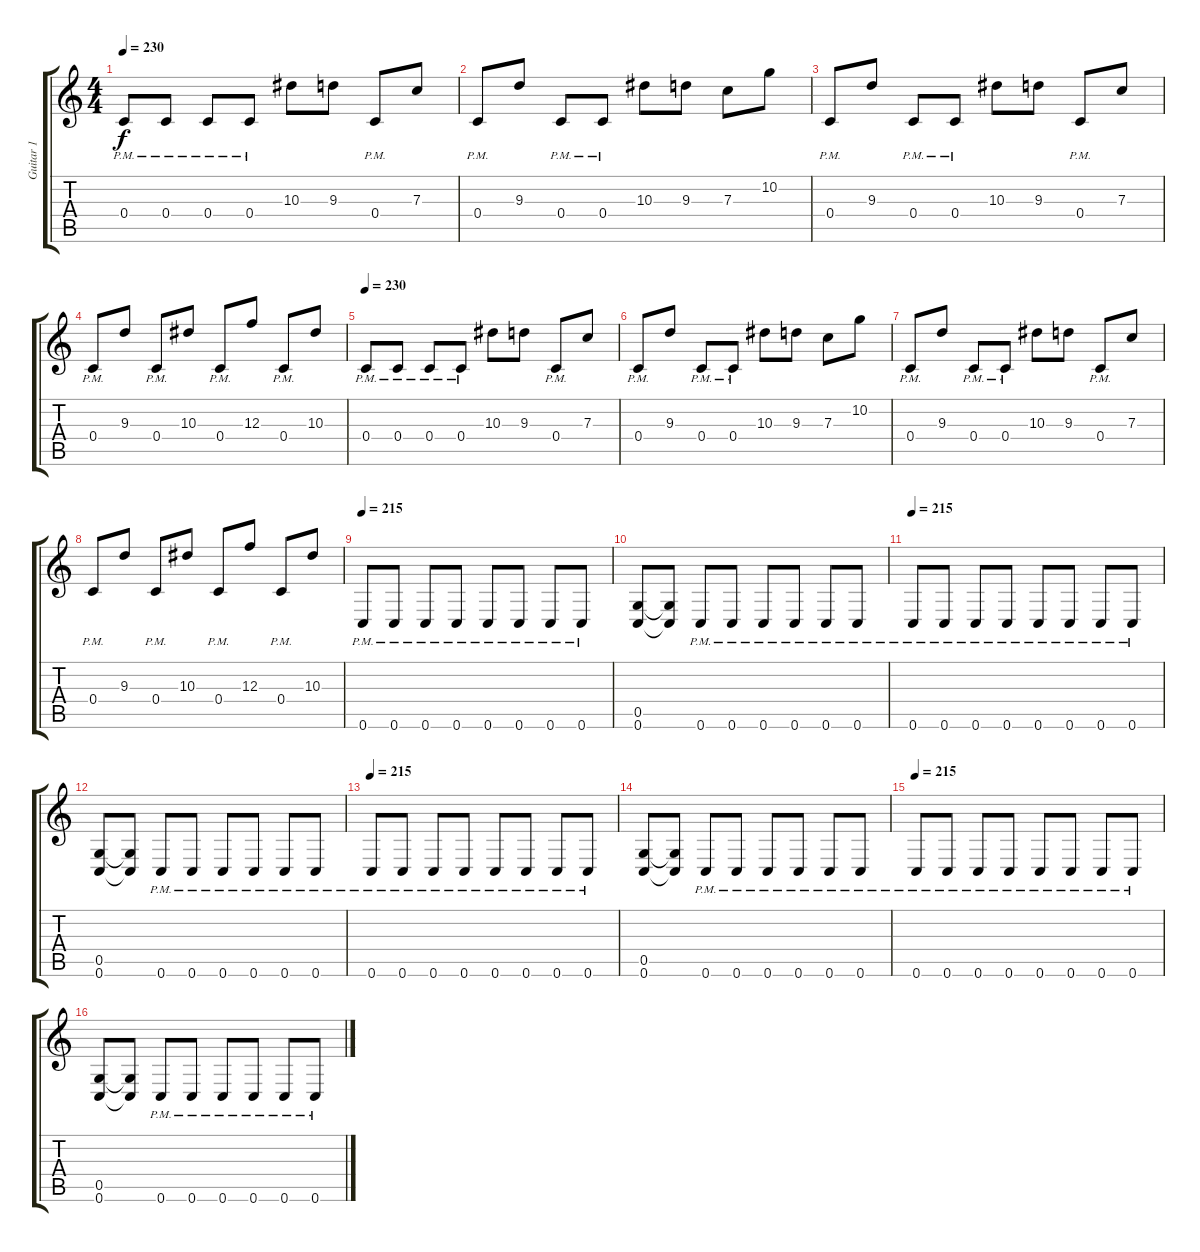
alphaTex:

\track ("Guitar 1" "Guitar 1") {instrument distortionguitar}
\staff {score tabs}
\tuning (D4 A3 F3 C3 G2 C2) {hide}
\ts (4 4)
\tempo 230
\clef g2
\ks c
0.4{pm}.8{dy f} 0.4{pm}.8 0.4{pm}.8 0.4{pm}.8 10.3.8 9.3.8 0.4{pm}.8 7.3.8 |
0.4{pm}.8 9.3.8 0.4{pm}.8 0.4{pm}.8 10.3.8 9.3.8 7.3.8 10.2.8 |
0.4{pm}.8 9.3.8 0.4{pm}.8 0.4{pm}.8 10.3.8 9.3.8 0.4{pm}.8 7.3.8 |
0.4{pm}.8 9.3.8 0.4{pm}.8 10.3.8 0.4{pm}.8 12.3.8 0.4{pm}.8 10.3.8 |
\tempo 230
0.4{pm}.8 0.4{pm}.8 0.4{pm}.8 0.4{pm}.8 10.3.8 9.3.8 0.4{pm}.8 7.3.8 |
0.4{pm}.8 9.3.8 0.4{pm}.8 0.4{pm}.8 10.3.8 9.3.8 7.3.8 10.2.8 |
0.4{pm}.8 9.3.8 0.4{pm}.8 0.4{pm}.8 10.3.8 9.3.8 0.4{pm}.8 7.3.8 |
0.4{pm}.8 9.3.8 0.4{pm}.8 10.3.8 0.4{pm}.8 12.3.8 0.4{pm}.8 10.3.8 |
\tempo 215
0.6{pm}.8 0.6{pm}.8 0.6{pm}.8 0.6{pm}.8 0.6{pm}.8 0.6{pm}.8 0.6{pm}.8 0.6{pm}.8 |
(0.5 0.6).8 (0.5{t} 0.6{t}).8 0.6{pm}.8 0.6{pm}.8 0.6{pm}.8 0.6{pm}.8 0.6{pm}.8 0.6{pm}.8 |
\tempo 215
0.6{pm}.8 0.6{pm}.8 0.6{pm}.8 0.6{pm}.8 0.6{pm}.8 0.6{pm}.8 0.6{pm}.8 0.6{pm}.8 |
(0.5 0.6).8 (0.5{t} 0.6{t}).8 0.6{pm}.8 0.6{pm}.8 0.6{pm}.8 0.6{pm}.8 0.6{pm}.8 0.6{pm}.8 |
\tempo 215
0.6{pm}.8 0.6{pm}.8 0.6{pm}.8 0.6{pm}.8 0.6{pm}.8 0.6{pm}.8 0.6{pm}.8 0.6{pm}.8 |
(0.5 0.6).8 (0.5{t} 0.6{t}).8 0.6{pm}.8 0.6{pm}.8 0.6{pm}.8 0.6{pm}.8 0.6{pm}.8 0.6{pm}.8 |
\tempo 215
0.6{pm}.8 0.6{pm}.8 0.6{pm}.8 0.6{pm}.8 0.6{pm}.8 0.6{pm}.8 0.6{pm}.8 0.6{pm}.8 |
(0.5 0.6).8 (0.5{t} 0.6{t}).8 0.6{pm}.8 0.6{pm}.8 0.6{pm}.8 0.6{pm}.8 0.6{pm}.8 0.6{pm}.8
